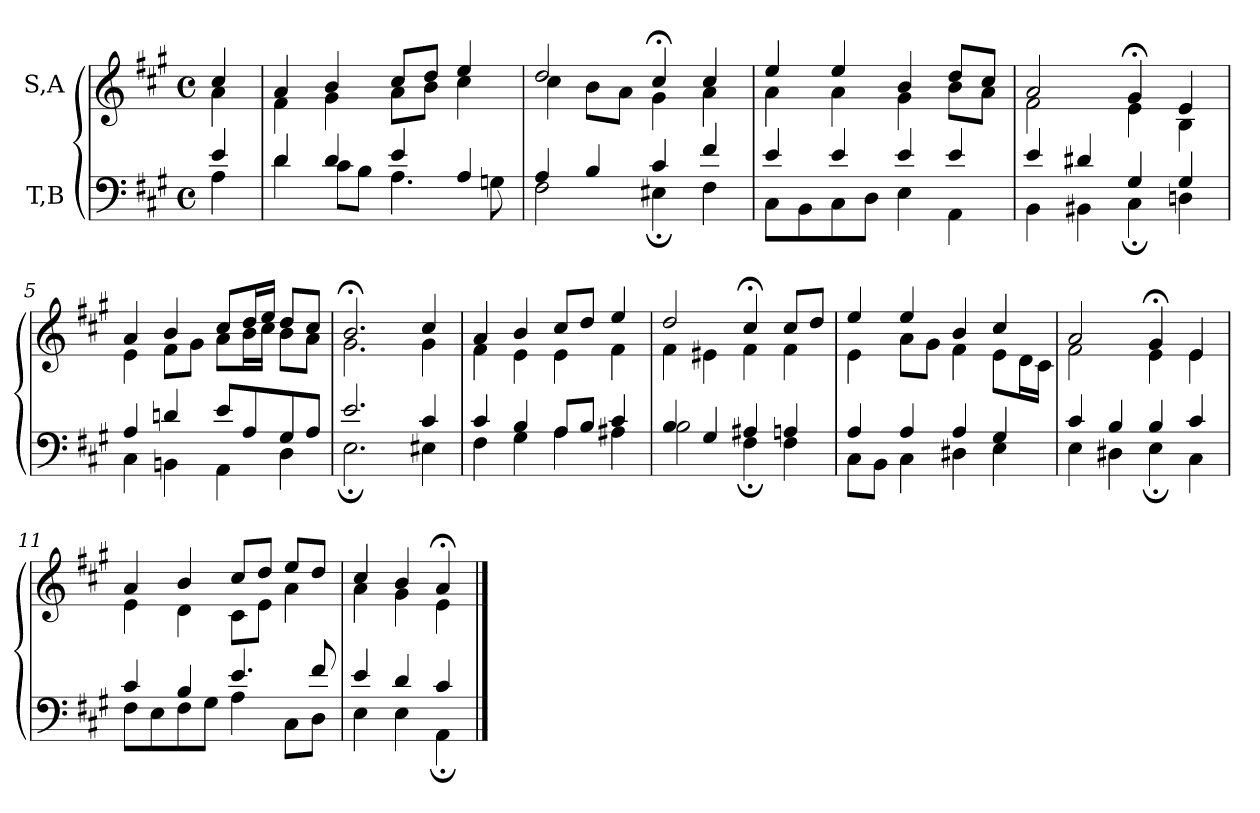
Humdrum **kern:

**kern	**kern
*part2	*part1
*staff2	*staff1
*I"T,B	*I"S,A
*clefF4	*clefG2
*k[f#c#g#]	*k[f#c#g#]
*M4/4	*M4/4
*met(c)	*met(c)
=	=
*^	*^
4e	4A	4cc#	4a
=1	=1	=1	=1
4d	4d	4a	4f#
4d	8c#L	4b	4g#
.	8BJ	.	.
4e	4.A	8cc#L	8aL
.	.	8ddJ	8bJ
4A	.	4ee	4cc#
.	8Gn	.	.
=2	=2	=2	=2
4A	2F#	2dd	4cc#
4B	.	.	8bL
.	.	.	8aJ
4c#	4E#X;	4cc#;<	4g#
4f#	4F#	4cc#	4a
=3	=3	=3	=3
4e	8C#L	4ee	4a
.	8BB	.	.
4e	8C#	4ee	4a
.	8DJ	.	.
4e	4E	4b	4g#
4e	4AA	8ddL	8bL
.	.	8cc#J	8aJ
=4	=4	=4	=4
4e	4BB	2a	2f#
4d#X	4BB#X	.	.
4G#	4C#;	4g#;<	4e
4G#	4Dn	4e	4B
=5	=5	=5	=5
4A	4C#	4a	4e
4dn	4BBn	4b	8f#L
.	.	.	8g#J
8eL	4AA	8cc#L	8aL
8A	.	16ddL	16bL
.	.	16eeJJ	16cc#JJ
8G#	4D	8ddL	8bL
8AJ	.	8cc#J	8aJ
=6	=6	=6	=6
2.e	2.E;	2.b;<	2.g#
4c#	4E#X	4cc#	4g#
=7	=7	=7	=7
4c#	4F#	4a	4f#
4B	4G#	4b	4e
8AL	4A	8cc#L	4e
8BJ	.	8ddJ	.
4c#	4A#X	4ee	4f#
=8	=8	=8	=8
4B	2B	2dd	4f#
4G#	.	.	4e#X
4A#X	4F#;	4cc#;<	4f#
4An	4F#	8cc#L	4f#
.	.	8ddJ	.
=9	=9	=9	=9
4A	8C#L	4ee	4e
.	8BBJ	.	.
4A	4C#	4ee	8aL
.	.	.	8g#J
4A	4D#X	4b	4f#
4G#	4E	4cc#	8eL
.	.	.	16dL
.	.	.	16c#JJ
=10	=10	=10	=10
4c#	4E	2a	2f#
4B	4D#X	.	.
4B	4E;	4g#;<	4e
4c#	4C#	4e	4e
=11	=11	=11	=11
4c#	8F#L	4a	4e
.	8E	.	.
4B	8F#	4b	4d
.	8G#J	.	.
4.e	4A	8cc#L	8c#L
.	.	8ddJ	8eJ
.	8C#L	8eeL	4a
8f#	8DJ	8ddJ	.
=887	=887	=887	=887
4e	4E	4cc#	4a
4d	4E	4b	4g#
4c#	4AA;	4a;<	4e
*v	*v	*	*
*	*v	*v
==	==
*-	*-
